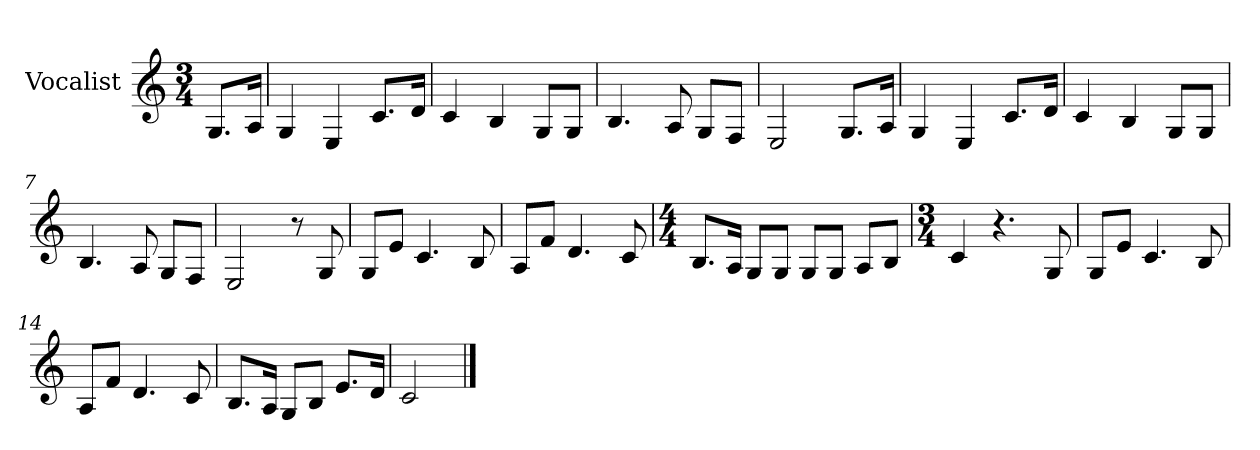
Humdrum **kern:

**kern
*part1
*staff1
*I"Vocalist
*k[]
*C:
*M3/4
=
8.GL
16AJk
=1
4G
4E
8.cL
16dJk
=2
4c
4B
8GL
8GJ
=3
4.B
8A
8GL
8FJ
=4
2E
8.GL
16AJk
=5
4G
4E
8.cL
16dJk
=6
4c
4B
8GL
8GJ
=7
4.B
8A
8GL
8FJ
=8
2E
8r
8G
=9
8GL
8eJ
4.c
8B
=10
8AL
8fJ
4.d
8c
=11
*M4/4
8.BL
16AJk
8GL
8GJ
8GL
8GJ
8AL
8BJ
=12
*M3/4
4c
4.r
8G
=13
8GL
8eJ
4.c
8B
=14
8AL
8fJ
4.d
8c
=15
8.BL
16AJk
8GL
8BJ
8.eL
16dJk
=16
2c
==
*-
